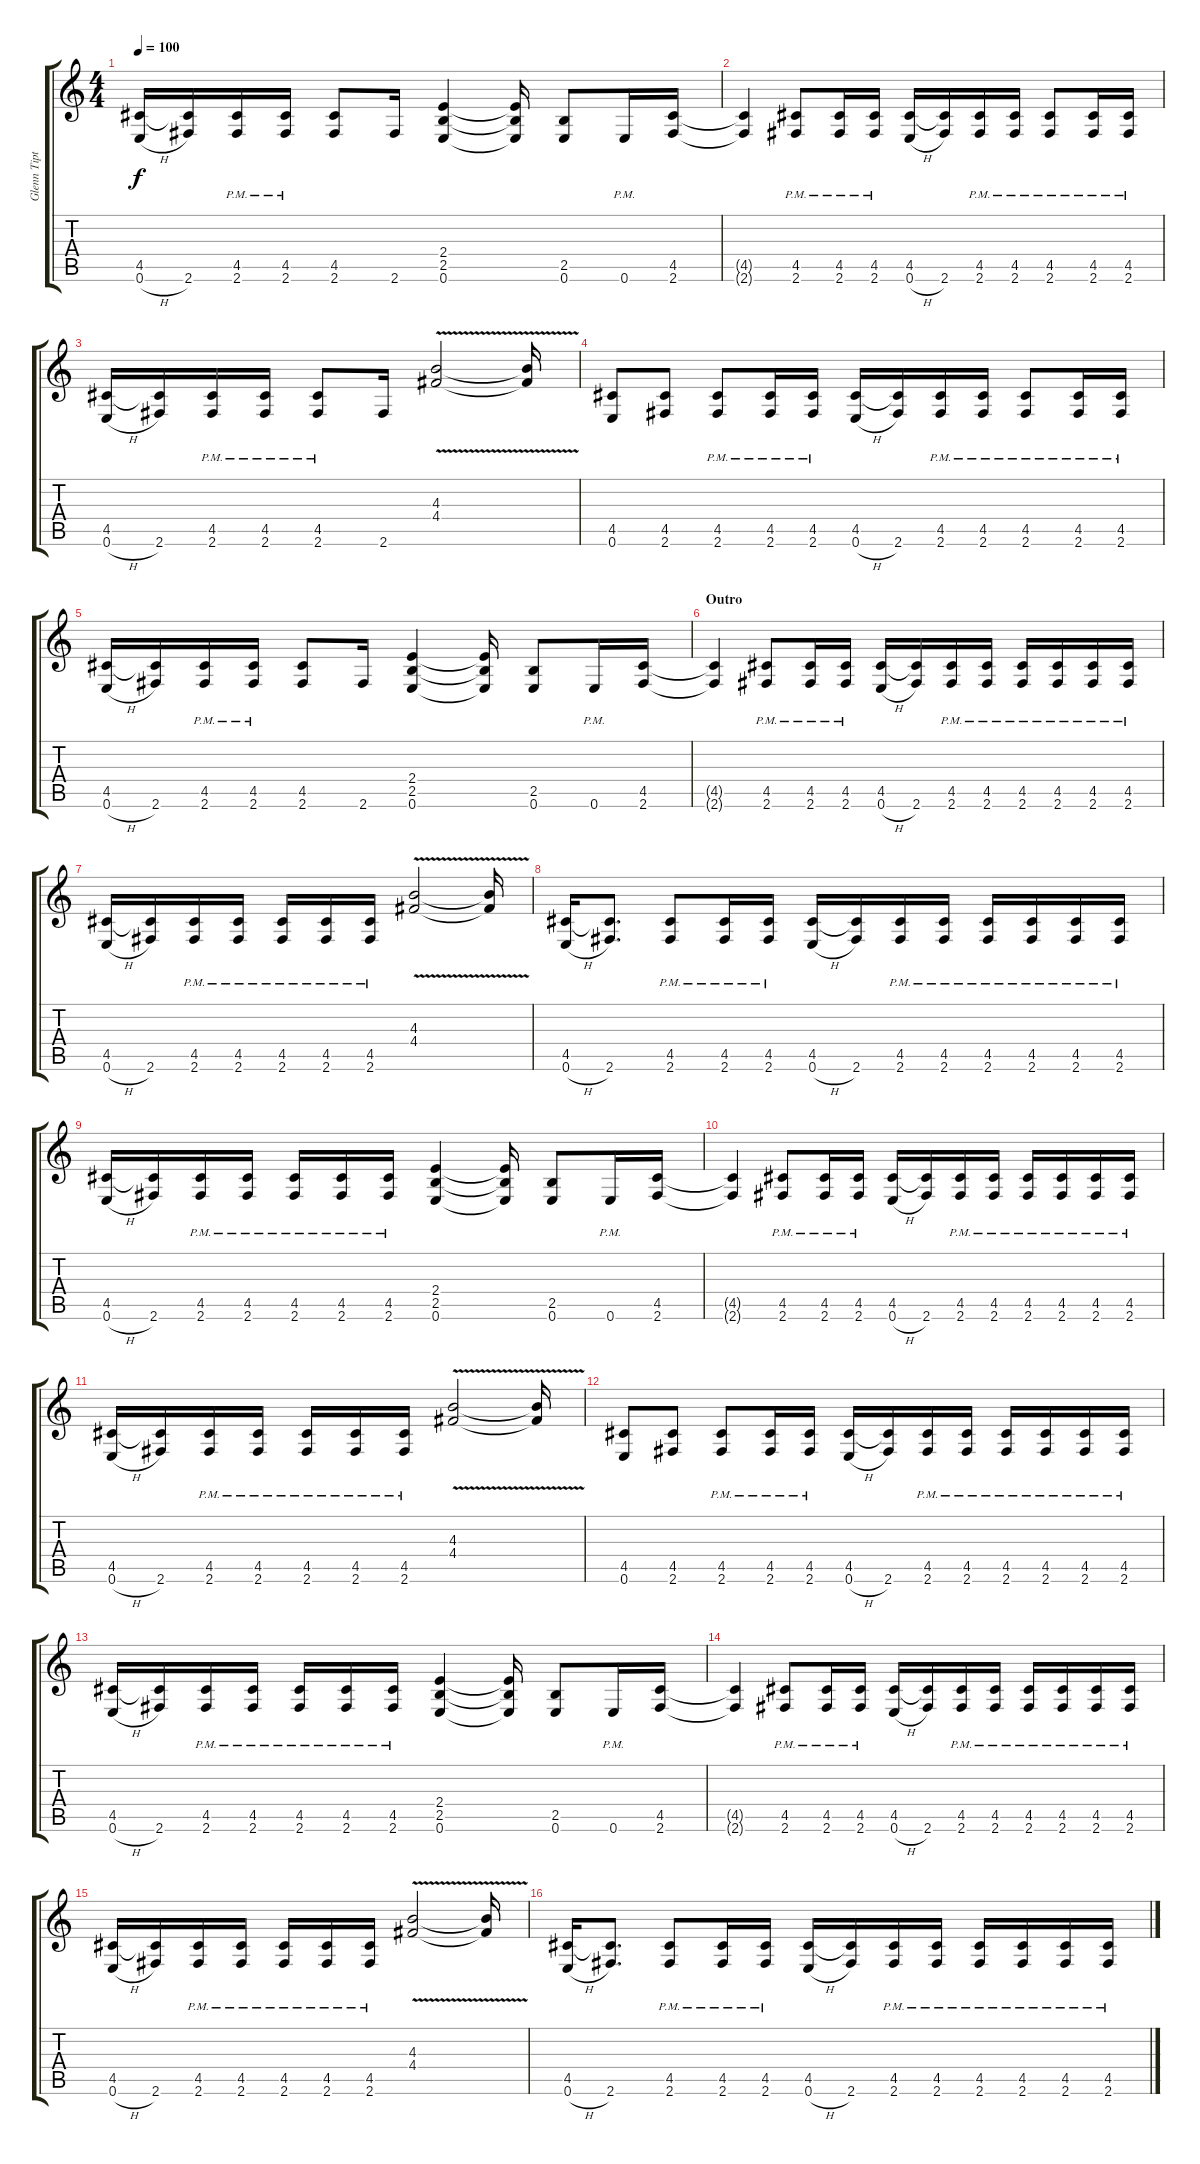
\track ("Glenn Tipton" "Glenn Tipt") {instrument distortionguitar}
\staff {score tabs}
\tuning (E4 B3 G3 D3 A2 E2) {hide}
\ts (4 4)
\tempo 100
\clef g2
\ks c
(4.5 0.6{h}).16{dy f} (4.5{t} 2.6).16 (4.5{pm} 2.6{pm}).16 (4.5{pm} 2.6{pm}).16 (4.5 2.6).8 2.6.16 (2.4 2.5 0.6).4 (2.4{t} 2.5{t} 0.6{t}).16 (2.5 0.6).8 0.6{pm}.16 (4.5 2.6).16 |
(4.5{t} 2.6{t}).4 (4.5{pm} 2.6{pm}).8 (4.5{pm} 2.6{pm}).16 (4.5{pm} 2.6{pm}).16 (4.5 0.6{h}).16 (4.5{t} 2.6).16 (4.5{pm} 2.6{pm}).16 (4.5{pm} 2.6{pm}).16 (4.5{pm} 2.6{pm}).8 (4.5{pm} 2.6{pm}).16 (4.5{pm} 2.6{pm}).16 |
(4.5 0.6{h}).16 (4.5{t} 2.6).16 (4.5{pm} 2.6{pm}).16 (4.5{pm} 2.6{pm}).16 (4.5{pm} 2.6{pm}).8 2.6.16 (4.3{v} 4.4{v}).2 (4.3{t} 4.4{t}).16 |
(4.5 0.6).8 (4.5 2.6).8 (4.5{pm} 2.6{pm}).8 (4.5{pm} 2.6{pm}).16 (4.5{pm} 2.6{pm}).16 (4.5 0.6{h}).16 (4.5{t} 2.6).16 (4.5{pm} 2.6{pm}).16 (4.5{pm} 2.6{pm}).16 (4.5{pm} 2.6{pm}).8 (4.5{pm} 2.6{pm}).16 (4.5{pm} 2.6{pm}).16 |
(4.5 0.6{h}).16 (4.5{t} 2.6).16 (4.5{pm} 2.6{pm}).16 (4.5{pm} 2.6{pm}).16 (4.5 2.6).8 2.6.16 (2.4 2.5 0.6).4 (2.4{t} 2.5{t} 0.6{t}).16 (2.5 0.6).8 0.6{pm}.16 (4.5 2.6).16 |
\section ("" "Outro")
(4.5{t} 2.6{t}).4 (4.5{pm} 2.6{pm}).8 (4.5{pm} 2.6{pm}).16 (4.5{pm} 2.6{pm}).16 (4.5 0.6{h}).16 (4.5{t} 2.6).16 (4.5{pm} 2.6{pm}).16 (4.5{pm} 2.6{pm}).16 (4.5{pm} 2.6{pm}).16 (4.5{pm} 2.6{pm}).16 (4.5{pm} 2.6{pm}).16 (4.5{pm} 2.6{pm}).16 |
(4.5 0.6{h}).16 (4.5{t} 2.6).16 (4.5{pm} 2.6{pm}).16 (4.5{pm} 2.6{pm}).16 (4.5 2.6{pm}).16 (4.5{pm} 2.6{pm}).16 (4.5{pm} 2.6{pm}).16 (4.3{v} 4.4{v}).2 (4.3{t} 4.4{t}).16 |
(4.5 0.6{h}).16 (4.5{t} 2.6).8{d} (4.5{pm} 2.6{pm}).8 (4.5{pm} 2.6{pm}).16 (4.5{pm} 2.6{pm}).16 (4.5 0.6{h}).16 (4.5{t} 2.6).16 (4.5{pm} 2.6{pm}).16 (4.5{pm} 2.6{pm}).16 (4.5{pm} 2.6).16 (4.5{pm} 2.6{pm}).16 (4.5{pm} 2.6{pm}).16 (4.5{pm} 2.6{pm}).16 |
(4.5 0.6{h}).16 (4.5{t} 2.6).16 (4.5{pm} 2.6{pm}).16 (4.5{pm} 2.6{pm}).16 (4.5{pm} 2.6{pm}).16 (4.5{pm} 2.6{pm}).16 (4.5{pm} 2.6{pm}).16 (2.4 2.5 0.6).4 (2.4{t} 2.5{t} 0.6{t}).16 (2.5 0.6).8 0.6{pm}.16 (4.5 2.6).16 |
(4.5{t} 2.6{t}).4 (4.5{pm} 2.6{pm}).8 (4.5{pm} 2.6{pm}).16 (4.5{pm} 2.6{pm}).16 (4.5 0.6{h}).16 (4.5{t} 2.6).16 (4.5{pm} 2.6{pm}).16 (4.5{pm} 2.6{pm}).16 (4.5{pm} 2.6{pm}).16 (4.5{pm} 2.6{pm}).16 (4.5{pm} 2.6{pm}).16 (4.5{pm} 2.6{pm}).16 |
(4.5 0.6{h}).16 (4.5{t} 2.6).16 (4.5{pm} 2.6{pm}).16 (4.5{pm} 2.6{pm}).16 (4.5{pm} 2.6{pm}).16 (4.5{pm} 2.6{pm}).16 (4.5{pm} 2.6{pm}).16 (4.3{v} 4.4{v}).2 (4.3{t} 4.4{t}).16 |
(4.5 0.6).8 (4.5 2.6).8 (4.5{pm} 2.6{pm}).8 (4.5{pm} 2.6{pm}).16 (4.5{pm} 2.6{pm}).16 (4.5 0.6{h}).16 (4.5{t} 2.6).16 (4.5{pm} 2.6{pm}).16 (4.5{pm} 2.6{pm}).16 (4.5{pm} 2.6{pm}).16 (4.5{pm} 2.6{pm}).16 (4.5{pm} 2.6{pm}).16 (4.5{pm} 2.6{pm}).16 |
(4.5 0.6{h}).16 (4.5{t} 2.6).16 (4.5{pm} 2.6{pm}).16 (4.5{pm} 2.6{pm}).16 (4.5{pm} 2.6{pm}).16 (4.5{pm} 2.6{pm}).16 (4.5{pm} 2.6{pm}).16 (2.4 2.5 0.6).4 (2.4{t} 2.5{t} 0.6{t}).16 (2.5 0.6).8 0.6{pm}.16 (4.5 2.6).16 |
(4.5{t} 2.6{t}).4 (4.5{pm} 2.6{pm}).8 (4.5{pm} 2.6{pm}).16 (4.5{pm} 2.6{pm}).16 (4.5 0.6{h}).16 (4.5{t} 2.6).16 (4.5{pm} 2.6{pm}).16 (4.5{pm} 2.6{pm}).16 (4.5{pm} 2.6{pm}).16 (4.5{pm} 2.6{pm}).16 (4.5{pm} 2.6{pm}).16 (4.5{pm} 2.6{pm}).16 |
(4.5 0.6{h}).16 (4.5{t} 2.6).16 (4.5{pm} 2.6{pm}).16 (4.5{pm} 2.6{pm}).16 (4.5 2.6{pm}).16 (4.5{pm} 2.6{pm}).16 (4.5{pm} 2.6{pm}).16 (4.3{v} 4.4{v}).2 (4.3{t} 4.4{t}).16 |
(4.5 0.6{h}).16 (4.5{t} 2.6).8{d} (4.5{pm} 2.6{pm}).8 (4.5{pm} 2.6{pm}).16 (4.5{pm} 2.6{pm}).16 (4.5 0.6{h}).16 (4.5{t} 2.6).16 (4.5{pm} 2.6{pm}).16 (4.5{pm} 2.6{pm}).16 (4.5{pm} 2.6).16 (4.5{pm} 2.6{pm}).16 (4.5{pm} 2.6{pm}).16 (4.5{pm} 2.6{pm}).16
